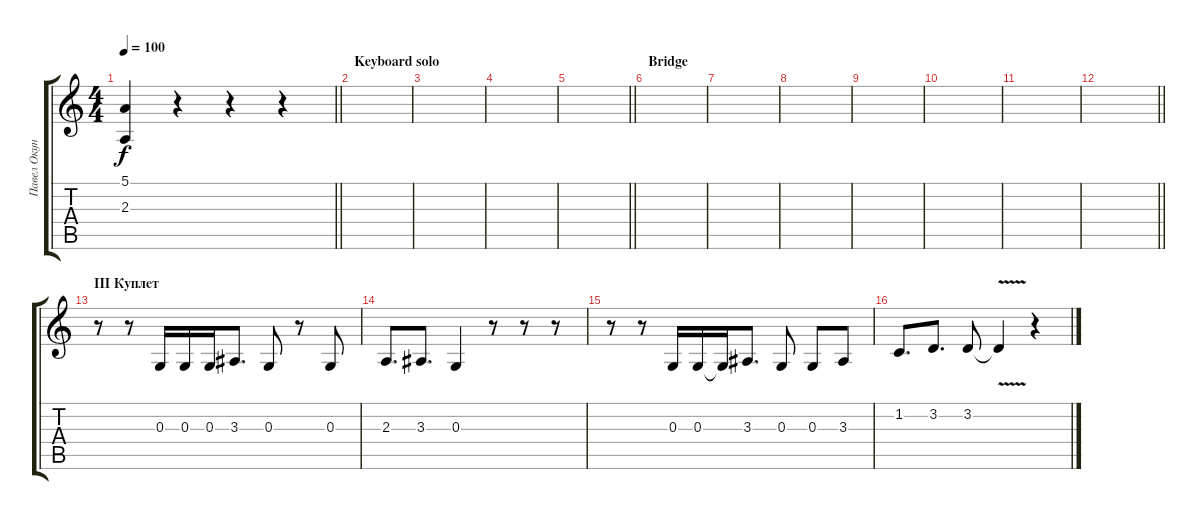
\track ("Павел Окунев" "Павел Окун") {instrument lead1square}
\staff {score tabs}
\tuning (E4 B3 G3 D3 A2 E2) {hide}
\ts (4 4)
\tempo 100
\clef g2
\barLineRight lightlight
\ks c
(5.1{t} 2.3{t}).4{dy f} r.4 r.4 r.4 |
\section ("" "Keyboard solo")
|
|
|
\barLineRight lightlight
|
\section ("" "Bridge")
|
|
|
|
|
|
\barLineRight lightlight
|
\section ("" "III Куплет")
r.8 r.8 0.3.16 0.3.16 0.3.16 3.3.8{d} 0.3.8 r.8 0.3.8 |
2.3.8{d} 3.3.8{d} 0.3.4 r.8 r.8 r.8 |
r.8 r.8 0.3.16 0.3.16 0.3{t}.16 3.3.8{d} 0.3.8 0.3.8 3.3.8 |
1.2.8{d} 3.2.8{d} 3.2.8 3.2{v t}.4 r.4
